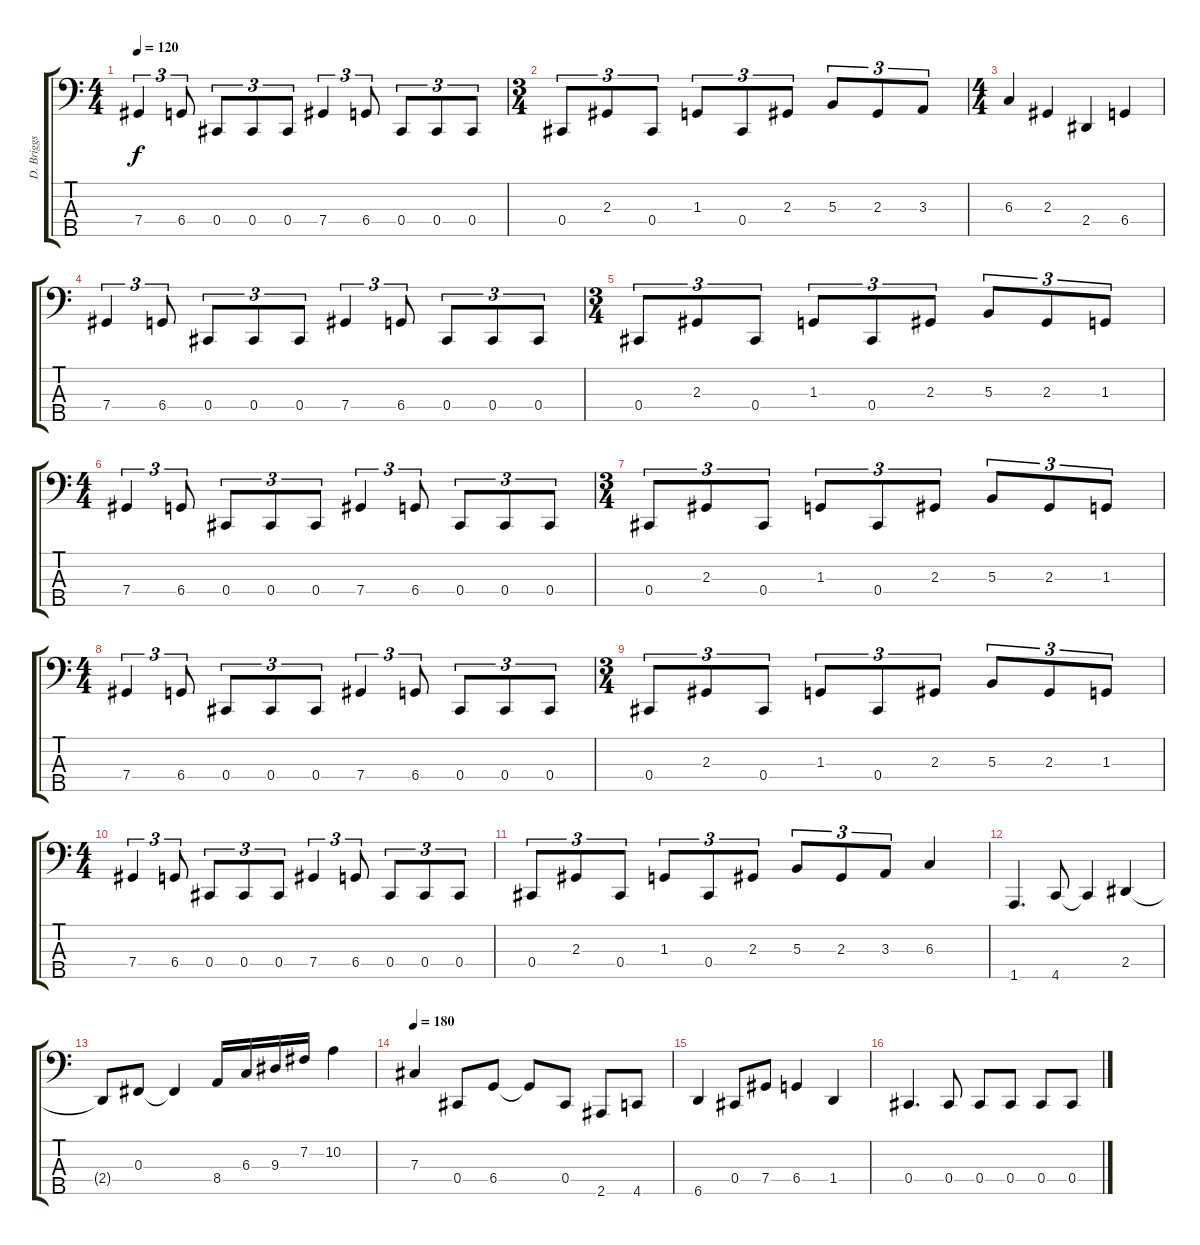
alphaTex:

\track ("D. Briggs Bass" "D. Briggs ") {instrument electricbassfinger}
\staff {score tabs}
\tuning (E2 B1 Gb1 Db1 Ab0) {hide}
\ts (4 4)
\tempo 120
\clef f4
\ks c
7.4.4{tu (3 2) dy f} 6.4.8{tu (3 2)} 0.4.8{tu (3 2)} 0.4.8{tu (3 2)} 0.4.8{tu (3 2)} 7.4.4{tu (3 2)} 6.4.8{tu (3 2)} 0.4.8{tu (3 2)} 0.4.8{tu (3 2)} 0.4.8{tu (3 2)} |
\ts (3 4)
0.4.8{tu (3 2)} 2.3.8{tu (3 2)} 0.4.8{tu (3 2)} 1.3.8{tu (3 2)} 0.4.8{tu (3 2)} 2.3.8{tu (3 2)} 5.3.8{tu (3 2)} 2.3.8{tu (3 2)} 3.3.8{tu (3 2)} |
\ts (4 4)
6.3.4 2.3.4 2.4.4 6.4.4 |
7.4.4{tu (3 2)} 6.4.8{tu (3 2)} 0.4.8{tu (3 2)} 0.4.8{tu (3 2)} 0.4.8{tu (3 2)} 7.4.4{tu (3 2)} 6.4.8{tu (3 2)} 0.4.8{tu (3 2)} 0.4.8{tu (3 2)} 0.4.8{tu (3 2)} |
\ts (3 4)
0.4.8{tu (3 2)} 2.3.8{tu (3 2)} 0.4.8{tu (3 2)} 1.3.8{tu (3 2)} 0.4.8{tu (3 2)} 2.3.8{tu (3 2)} 5.3.8{tu (3 2)} 2.3.8{tu (3 2)} 1.3.8{tu (3 2)} |
\ts (4 4)
7.4.4{tu (3 2)} 6.4.8{tu (3 2)} 0.4.8{tu (3 2)} 0.4.8{tu (3 2)} 0.4.8{tu (3 2)} 7.4.4{tu (3 2)} 6.4.8{tu (3 2)} 0.4.8{tu (3 2)} 0.4.8{tu (3 2)} 0.4.8{tu (3 2)} |
\ts (3 4)
0.4.8{tu (3 2)} 2.3.8{tu (3 2)} 0.4.8{tu (3 2)} 1.3.8{tu (3 2)} 0.4.8{tu (3 2)} 2.3.8{tu (3 2)} 5.3.8{tu (3 2)} 2.3.8{tu (3 2)} 1.3.8{tu (3 2)} |
\ts (4 4)
7.4.4{tu (3 2)} 6.4.8{tu (3 2)} 0.4.8{tu (3 2)} 0.4.8{tu (3 2)} 0.4.8{tu (3 2)} 7.4.4{tu (3 2)} 6.4.8{tu (3 2)} 0.4.8{tu (3 2)} 0.4.8{tu (3 2)} 0.4.8{tu (3 2)} |
\ts (3 4)
0.4.8{tu (3 2)} 2.3.8{tu (3 2)} 0.4.8{tu (3 2)} 1.3.8{tu (3 2)} 0.4.8{tu (3 2)} 2.3.8{tu (3 2)} 5.3.8{tu (3 2)} 2.3.8{tu (3 2)} 1.3.8{tu (3 2)} |
\ts (4 4)
7.4.4{tu (3 2)} 6.4.8{tu (3 2)} 0.4.8{tu (3 2)} 0.4.8{tu (3 2)} 0.4.8{tu (3 2)} 7.4.4{tu (3 2)} 6.4.8{tu (3 2)} 0.4.8{tu (3 2)} 0.4.8{tu (3 2)} 0.4.8{tu (3 2)} |
0.4.8{tu (3 2)} 2.3.8{tu (3 2)} 0.4.8{tu (3 2)} 1.3.8{tu (3 2)} 0.4.8{tu (3 2)} 2.3.8{tu (3 2)} 5.3.8{tu (3 2)} 2.3.8{tu (3 2)} 3.3.8{tu (3 2)} 6.3.4 |
1.5.4{d} 4.5.8 4.5{t}.4 2.4.4 |
2.4{t}.8 0.3.8 0.3{t}.4 8.4.16 6.3.16 9.3.16 7.2.16 10.2.4 |
\tempo 180
7.3.4 0.4.8 6.4.8 6.4{t}.8 0.4.8 2.5.8 4.5.8 |
6.5.4 0.4.8 7.4.8 6.4.4 1.4.4 |
0.4.4{d} 0.4.8 0.4.8 0.4.8 0.4.8 0.4.8
